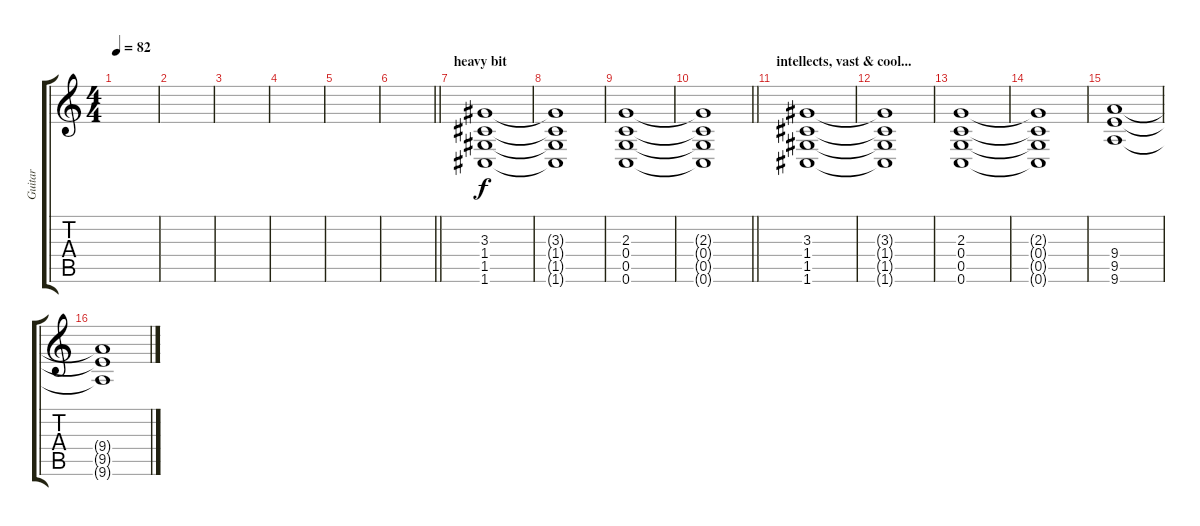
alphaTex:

\track ("Guitar" "Guitar") {instrument distortionguitar}
\staff {score tabs}
\tuning (D4 A3 F3 C3 G2 C2) {hide}
\ts (4 4)
\tempo 82
\clef g2
\ks c
|
|
|
|
|
\barLineRight lightlight
|
\section ("" "heavy bit")
(3.3 1.4 1.5 1.6).1 |
(3.3{t} 1.4{t} 1.5{t} 1.6{t}).1 |
(2.3 0.4 0.5 0.6).1 |
\barLineRight lightlight
(2.3{t} 0.4{t} 0.5{t} 0.6{t}).1 |
\section ("" "intellects, vast & cool...")
(3.3 1.4 1.5 1.6).1 |
(3.3{t} 1.4{t} 1.5{t} 1.6{t}).1 |
(2.3 0.4 0.5 0.6).1 |
(2.3{t} 0.4{t} 0.5{t} 0.6{t}).1 |
(9.4 9.5 9.6).1 |
(9.4{t} 9.5{t} 9.6{t}).1
